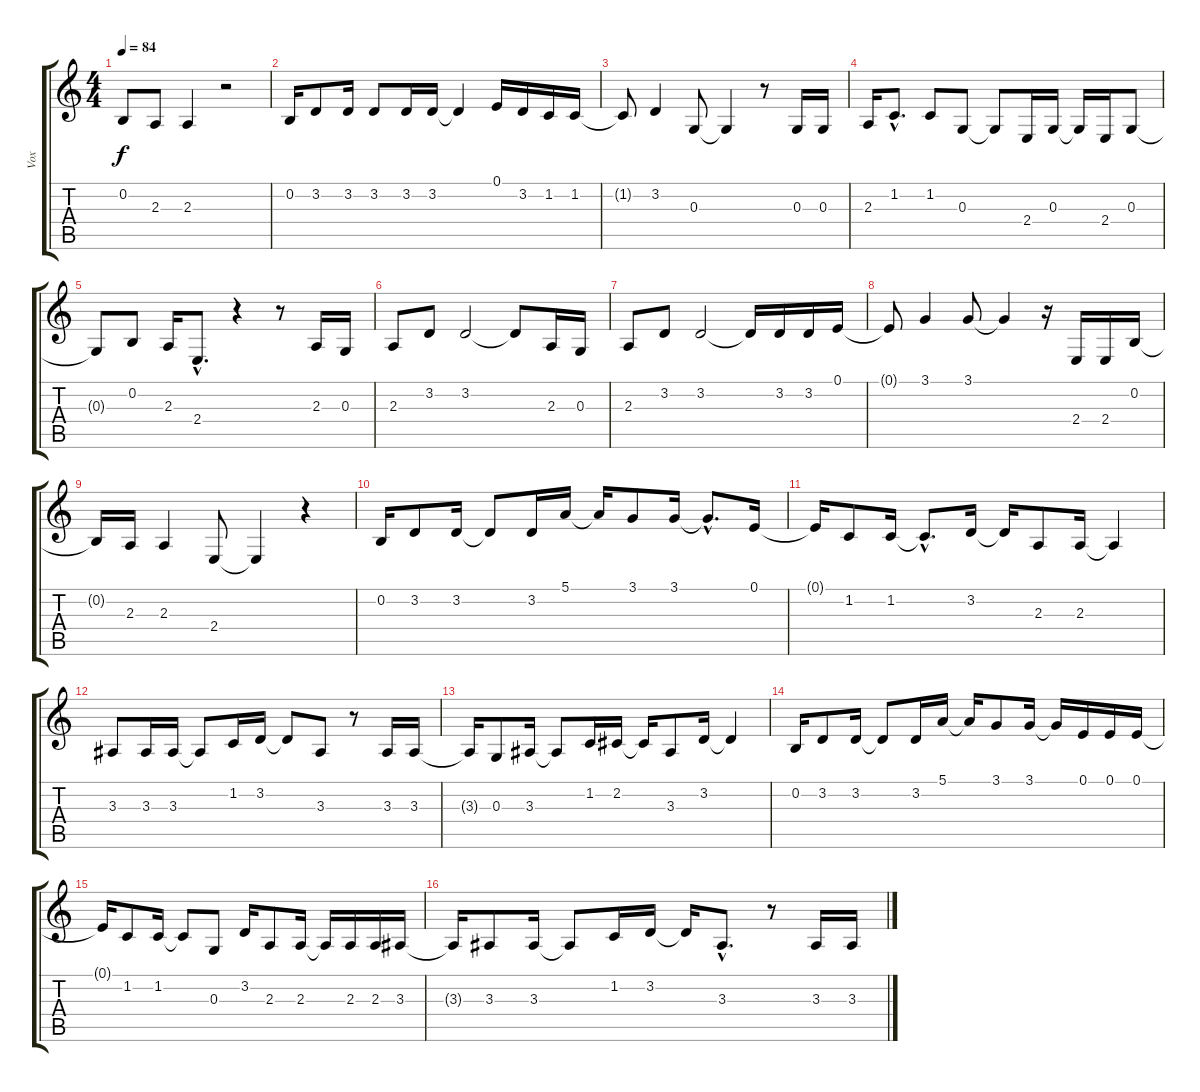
\track ("Vox" "Vox") {instrument drawbarorgan}
\staff {score tabs}
\tuning (E4 B3 G3 D3 A2 E2) {hide}
\ts (4 4)
\tempo 84
\clef g2
\ks c
0.2.8{dy f} 2.3.8 2.3.4 r.2 |
0.2.16 3.2.8 3.2.16 3.2.8 3.2.16 3.2.16 3.2{t}.4 0.1.16 3.2.16 1.2.16 1.2.16 |
1.2{t}.8 3.2.4 0.3.8 0.3{t}.4 r.8 0.3.16 0.3.16 |
2.3.16 1.2{hac}.8{d} 1.2.8 0.3.8 0.3{t}.8 2.4.16 0.3.16 0.3{t}.16 2.4.16 0.3.8 |
0.3{t}.8 0.2.8 2.3.16 2.4{hac}.8{d} r.4 r.8 2.3.16 0.3.16 |
2.3.8 3.2.8 3.2.2 3.2{t}.8 2.3.16 0.3.16 |
2.3.8 3.2.8 3.2.2 3.2{t}.16 3.2.16 3.2.16 0.1.16 |
0.1{t}.8 3.1.4 3.1.8 3.1{t}.4 r.16 2.4.16 2.4.16 0.2.16 |
0.2{t}.16 2.3.16 2.3.4 2.4.8 2.4{t}.4 r.4 |
0.2.16 3.2.8 3.2.16 3.2{t}.8 3.2.16 5.1.16 5.1{t}.16 3.1.8 3.1.16 3.1{hac t}.8{d} 0.1.16 |
0.1{t}.16 1.2.8 1.2.16 1.2{hac t}.8{d} 3.2.16 3.2{t}.16 2.3.8 2.3.16 2.3{t}.4 |
3.3.8 3.3.16 3.3.16 3.3{t}.8 1.2.16 3.2.16 3.2{t}.8 3.3.8 r.8 3.3.16 3.3.16 |
3.3{t}.16 0.3.8 3.3.16 3.3{t}.8 1.2.16 2.2.16 2.2{t}.16 3.3.8 3.2.16 3.2{t}.4 |
0.2.16 3.2.8 3.2.16 3.2{t}.8 3.2.16 5.1.16 5.1{t}.16 3.1.8 3.1.16 3.1{t}.16 0.1.16 0.1.16 0.1.16 |
0.1{t}.16 1.2.8 1.2.16 1.2{t}.8 0.3.8 3.2.16 2.3.8 2.3.16 2.3{t}.16 2.3.16 2.3.16 3.3.16 |
3.3{t}.16 3.3.8 3.3.16 3.3{t}.8 1.2.16 3.2.16 3.2{t}.16 3.3{hac}.8{d} r.8 3.3.16 3.3.16
